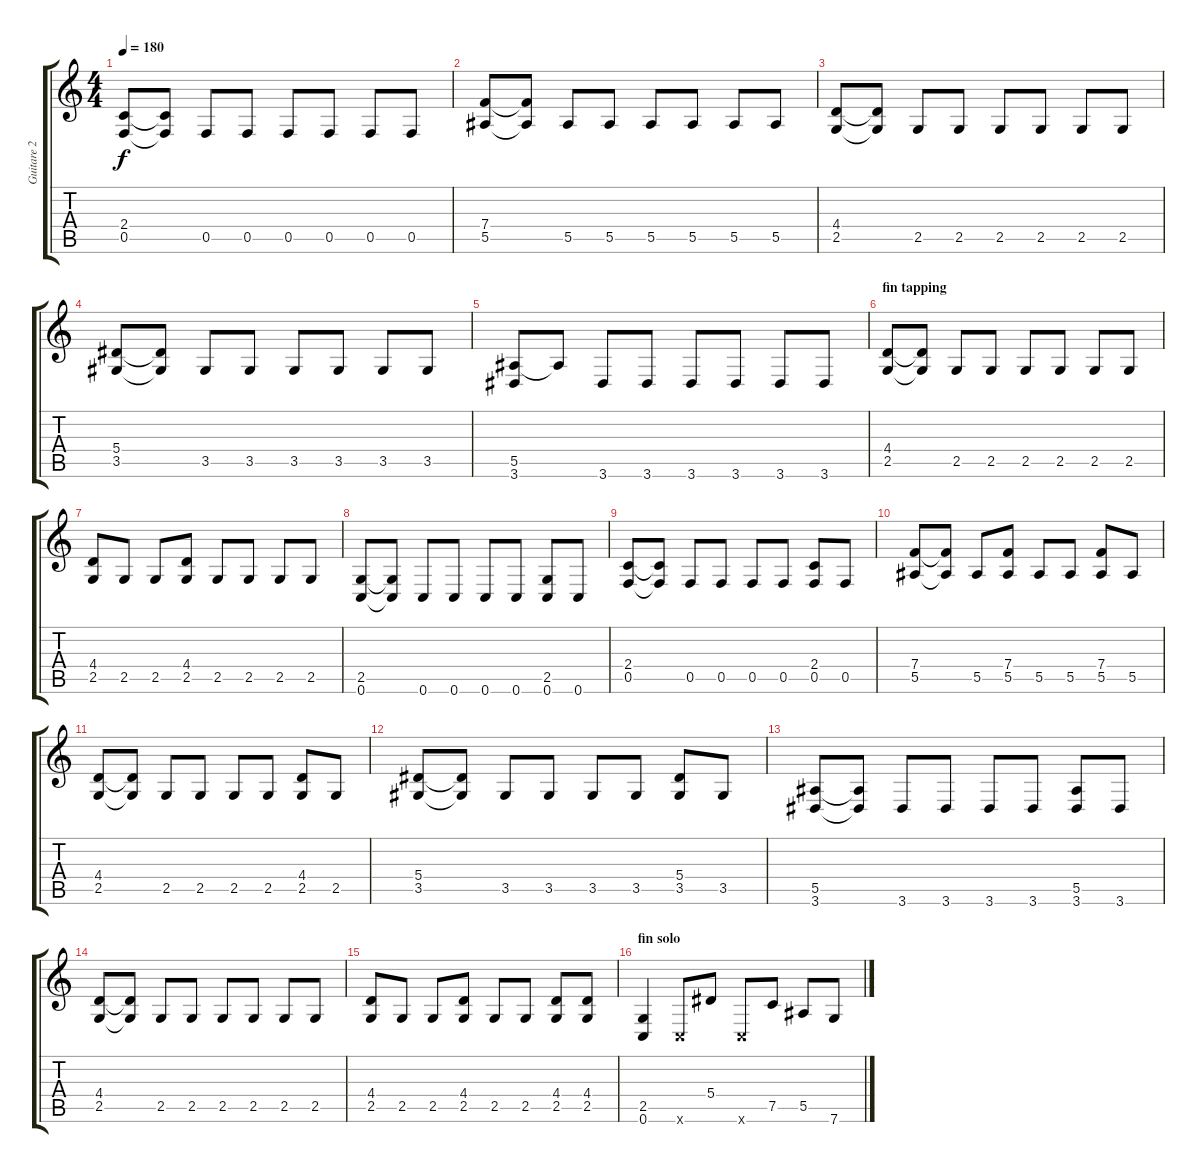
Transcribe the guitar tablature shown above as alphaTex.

\track ("Guitare 2" "Guitare 2") {instrument distortionguitar}
\staff {score tabs}
\tuning (C4 G3 Eb3 Bb2 F2 C2) {hide}
\ts (4 4)
\tempo 180
\clef g2
\ks c
(2.4 0.5).8{dy f} (2.4{t} 0.5{t}).8 0.5.8 0.5.8 0.5.8 0.5.8 0.5.8 0.5.8 |
(7.4 5.5).8 (7.4{t} 5.5{t}).8 5.5.8 5.5.8 5.5.8 5.5.8 5.5.8 5.5.8 |
(4.4 2.5).8 (4.4{t} 2.5{t}).8 2.5.8 2.5.8 2.5.8 2.5.8 2.5.8 2.5.8 |
(5.4 3.5).8 (5.4{t} 3.5{t}).8 3.5.8 3.5.8 3.5.8 3.5.8 3.5.8 3.5.8 |
(5.5 3.6).8 5.5{t}.8 3.6.8 3.6.8 3.6.8 3.6.8 3.6.8 3.6.8 |
\section ("" "fin tapping")
(4.4 2.5).8 (4.4{t} 2.5{t}).8 2.5.8 2.5.8 2.5.8 2.5.8 2.5.8 2.5.8 |
(4.4 2.5).8 2.5.8 2.5.8 (4.4 2.5).8 2.5.8 2.5.8 2.5.8 2.5.8 |
(2.5 0.6).8 (2.5{t} 0.6{t}).8 0.6.8 0.6.8 0.6.8 0.6.8 (2.5 0.6).8 0.6.8 |
(2.4 0.5).8 (2.4{t} 0.5{t}).8 0.5.8 0.5.8 0.5.8 0.5.8 (2.4 0.5).8 0.5.8 |
(7.4 5.5).8 (7.4{t} 5.5{t}).8 5.5.8 (7.4 5.5).8 5.5.8 5.5.8 (7.4 5.5).8 5.5.8 |
(4.4 2.5).8 (4.4{t} 2.5{t}).8 2.5.8 2.5.8 2.5.8 2.5.8 (4.4 2.5).8 2.5.8 |
(5.4 3.5).8 (5.4{t} 3.5{t}).8 3.5.8 3.5.8 3.5.8 3.5.8 (5.4 3.5).8 3.5.8 |
(5.5 3.6).8 (5.5{t} 3.6{t}).8 3.6.8 3.6.8 3.6.8 3.6.8 (5.5 3.6).8 3.6.8 |
(4.4 2.5).8 (4.4{t} 2.5{t}).8 2.5.8 2.5.8 2.5.8 2.5.8 2.5.8 2.5.8 |
(4.4 2.5).8 2.5.8 2.5.8 (4.4 2.5).8 2.5.8 2.5.8 (4.4 2.5).8 (4.4 2.5).8 |
\section ("" "fin solo")
(2.5 0.6).4 0.6{x}.8 5.4.8 0.6{x}.8 7.5.8 5.5.8 7.6.8
